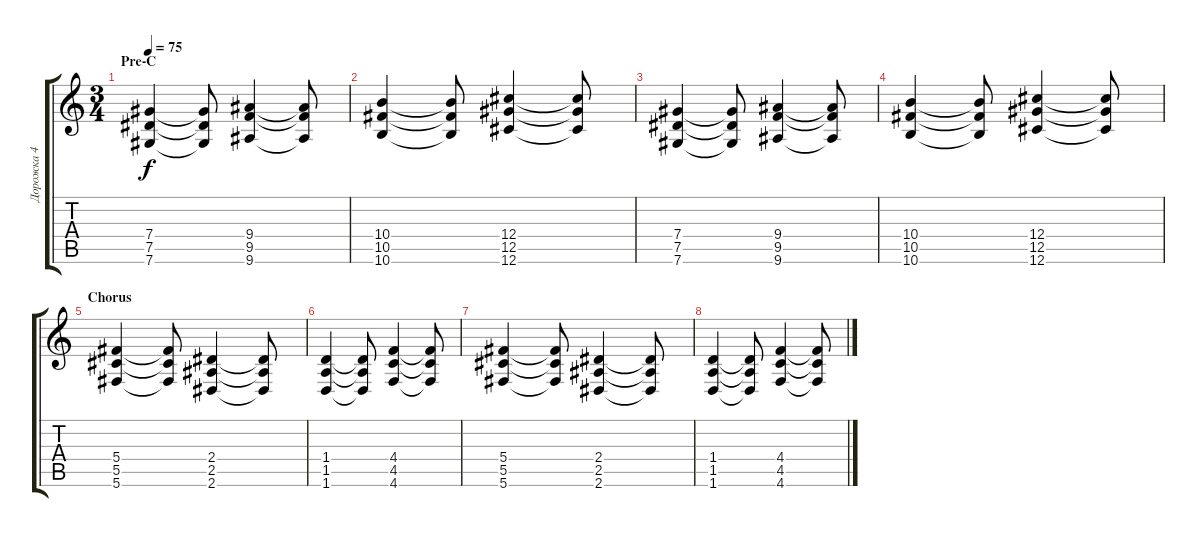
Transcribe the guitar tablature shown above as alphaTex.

\track ("Дорожка 4" "Дорожка 4") {instrument overdrivenguitar}
\staff {score tabs}
\tuning (Eb4 Bb3 Gb3 Db3 Ab2 Db2) {hide}
\ts (3 4)
\section ("" "Pre-C")
\tempo 75
\clef g2
\ks c
(7.4 7.5 7.6).4{dy f} (7.4{t} 7.5{t} 7.6{t}).8 (9.4 9.5 9.6).4 (9.4{t} 9.5{t} 9.6{t}).8 |
(10.4 10.5 10.6).4 (10.4{t} 10.5{t} 10.6{t}).8 (12.4 12.5 12.6).4 (12.4{t} 12.5{t} 12.6{t}).8 |
(7.4 7.5 7.6).4 (7.4{t} 7.5{t} 7.6{t}).8 (9.4 9.5 9.6).4 (9.4{t} 9.5{t} 9.6{t}).8 |
(10.4 10.5 10.6).4 (10.4{t} 10.5{t} 10.6{t}).8 (12.4 12.5 12.6).4 (12.4{t} 12.5{t} 12.6{t}).8 |
\section ("" "Chorus")
(5.4 5.5 5.6).4 (5.4{t} 5.5{t} 5.6{t}).8 (2.4 2.5 2.6).4 (2.4{t} 2.5{t} 2.6{t}).8 |
(1.4 1.5 1.6).4 (1.4{t} 1.5{t} 1.6{t}).8 (4.4 4.5 4.6).4 (4.4{t} 4.5{t} 4.6{t}).8 |
(5.4 5.5 5.6).4 (5.4{t} 5.5{t} 5.6{t}).8 (2.4 2.5 2.6).4 (2.4{t} 2.5{t} 2.6{t}).8 |
(1.4 1.5 1.6).4 (1.4{t} 1.5{t} 1.6{t}).8 (4.4 4.5 4.6).4 (4.4{t} 4.5{t} 4.6{t}).8
